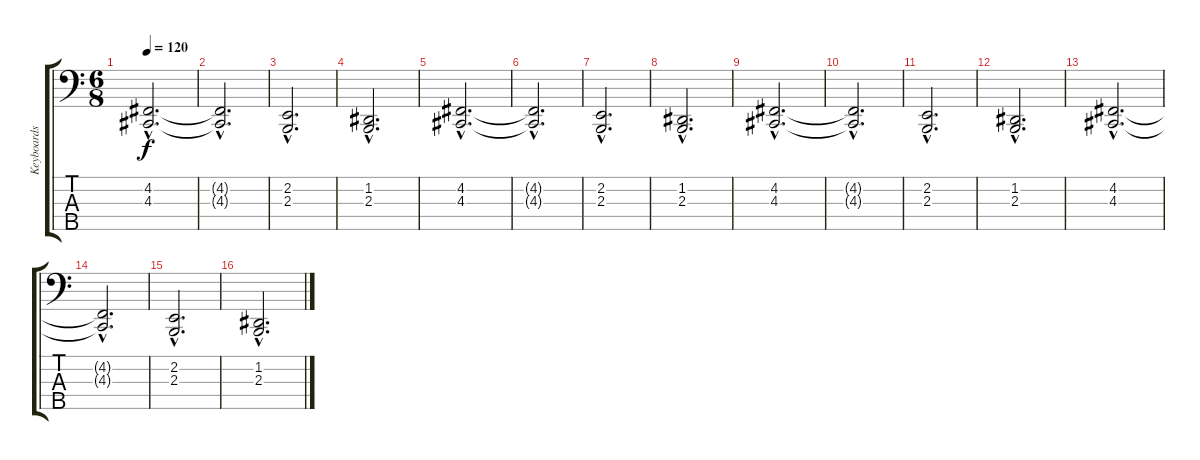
\track ("Keyboards" "Keyboards") {instrument stringensemble1}
\staff {score tabs}
\tuning (G2 D2 A1 E1 B0) {hide}
\ts (6 8)
\tempo 120
\clef f4
\ks c
(4.2{hac} 4.3{hac}).2{d dy f} |
(4.2{hac t} 4.3{hac t}).2{d} |
(2.2{hac} 2.3{hac}).2{d} |
(1.2{hac} 2.3{hac}).2{d} |
(4.2{hac} 4.3{hac}).2{d} |
(4.2{hac t} 4.3{hac t}).2{d} |
(2.2{hac} 2.3{hac}).2{d} |
(1.2{hac} 2.3{hac}).2{d} |
(4.2{hac} 4.3{hac}).2{d} |
(4.2{hac t} 4.3{hac t}).2{d} |
(2.2{hac} 2.3{hac}).2{d} |
(1.2{hac} 2.3{hac}).2{d} |
(4.2{hac} 4.3{hac}).2{d} |
(4.2{hac t} 4.3{hac t}).2{d} |
(2.2{hac} 2.3{hac}).2{d} |
(1.2{hac} 2.3{hac}).2{d}
